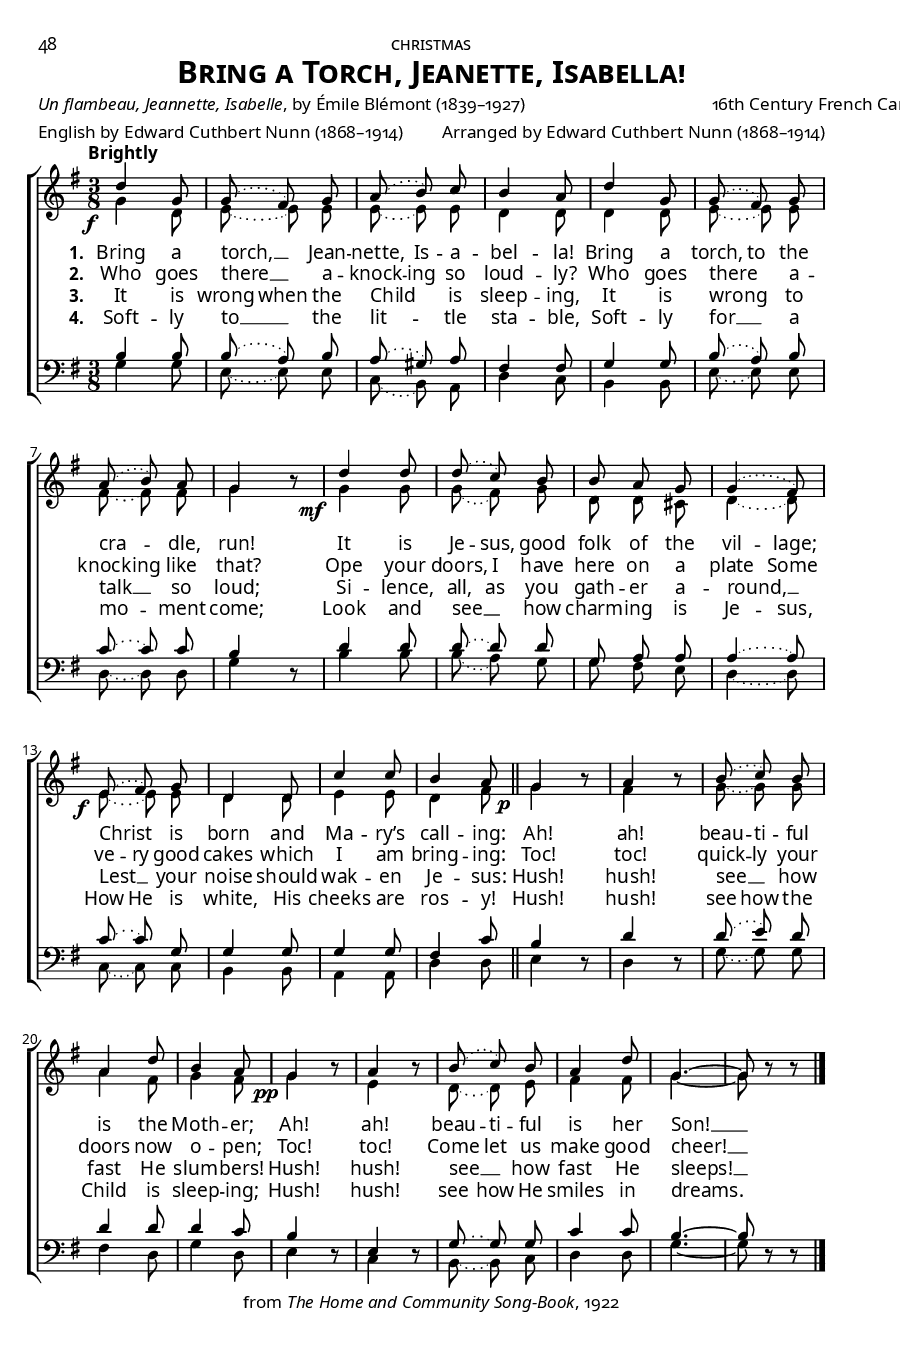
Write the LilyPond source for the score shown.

\version "2.14.2"
\include "util.ly"
\header {
  title = \markup{\override #'(font-name . "Garamond Premier Pro Semibold"){ \abs-fontsize #15 \smallCapsOldStyle"Bring a Torch, Jeanette, Isabella!"}}
  poet = \markup\concat{\italic"Un flambeau, Jeannette, Isabelle" \oldStyleNum", by Émile Blémont (1839–1927)"}
  meter = \markup\oldStyleNum"English by Edward Cuthbert Nunn (1868–1914)"
  composer = \markup\concat{\oldStyleNum"16th Century French Carol"}
  arranger = \markup\oldStyleNum"Arranged by Edward Cuthbert Nunn (1868–1914)"
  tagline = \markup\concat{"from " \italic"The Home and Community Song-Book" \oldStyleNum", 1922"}
}
\paper {
  paper-height = 9\in
  paper-width = 6\in
  indent = 0\in
  %system-system-spacing = #'((basic-distance . 10) (padding . 0))
  system-system-spacing =
    #'((basic-distance . 0)
       (minimum-distance . 0)
       (padding . -5)
       (stretchability . 100))
  ragged-last-bottom = ##f
  ragged-bottom = ##f
  two-sided = ##t
  inner-margin = 0.5\in
  outer-margin = 0.25\in
  top-margin = 0.25\in
  bottom-margin = 0.25\in
  first-page-number = #048
  print-first-page-number = ##t
  headerLine = \markup{\override #'(font-name . "Garamond Premier Pro") \smallCapsOldStyle"christmas"}
  oddHeaderMarkup = \markup\fill-line{
     \override #'(font-name . "Garamond Premier Pro")\abs-fontsize #8.5
     \combine 
        \fill-line{"" \on-the-fly #print-page-number-check-first
        \oldStylePageNum""
        }
        \fill-line{\headerLine}
  }
  evenHeaderMarkup = \markup {
     \override #'(font-name . "Garamond Premier Pro")\abs-fontsize #8.5
     \combine
        \on-the-fly #print-page-number-check-first
        \oldStylePageNum""
        \fill-line{\headerLine}
  }
}
#(set-global-staff-size 15) \paper{ #(define fonts (make-pango-font-tree "GoudyOlSt BT" "Garamond Premier Pro" "Garamond Premier Pro" (/ 15 20))) }
global = {
  \key g \major
  \time 3/8
  %\override DynamicLineSpanner #'staff-padding = #0.0
  %\override DynamicLineSpanner #'Y-extent = #'(0 . 0)
  \slurDotted
  \tieDotted
}

sopMusic = \relative c'' {
  \tempo "Brightly"
  \override DynamicText #'X-offset = #-4
  d4_\f g,8 ||
  \slurDotted g\noBeam( fis\noBeam)  g |
  a\noBeam( b\noBeam) c |
  b4 a8 |
  
  d4 g,8 |
  \slurDotted g\noBeam( fis\noBeam)  g | \break
  a\noBeam( b\noBeam) a |
  g4 b8\rest |
  
  \once\override DynamicText #'X-offset = #-5
  d4_\mf d8 |
  d8\noBeam( c\noBeam) b |
  b\noBeam a\noBeam g | 
  \slurDotted g4( fis8) | \break
  
  \once\override DynamicText #'X-offset = #-3
  e_\f\noBeam( fis\noBeam) g |
  d4 d8 |
  c'4 c8 |
  b4 a8 \bar "||"
  
  g4_\p b8\rest |
  a4 b8\rest | 
  \slurDotted b8\noBeam( c\noBeam) b | \break
  a4 d8 |
  b4 a8 |
  
  g4_\pp b8\rest |
  a4 b8\rest |
  b\noBeam( c\noBeam) b |
  a4 d8 |
  \tieSolid
  g,4.~ |
  g8 b\rest b\rest \bar "|."
}
sopWords = \lyricmode {
  
}

altoMusic = \relative c'' {
  g4 d8 |
  \slurDotted e\noBeam~ e\noBeam e |
  e\noBeam~ e\noBeam e |
  d4 d8 |
  
  d4 d8 |
  \slurDotted e\noBeam~ e\noBeam e |
  
  
  fis8\noBeam~ fis\noBeam fis8 |
  g4 s8 |
  
  g4 g8 |
  g\noBeam( fis\noBeam) g |
  d\noBeam d\noBeam cis |
  d4~ d8 |
  
  
  e8\noBeam~ e\noBeam e |
  d4 d8 |
  e4 e8 |
  d4 fis8 |
  
  g4 s8 |
  fis4 s8 |
  g\noBeam~ g\noBeam g |
  
  
  a4 fis8 |
  g4 fis8 |
  
  g4 s8 |
  e4 s8 |
  d\noBeam~ d\noBeam e |
  fis4 fis8 |
  \tieSolid
  g4.~ |
  g8 s4 \bar "|."
}
altoWords = \lyricmode {
  \dropLyricsV
  \set stanza = #"1. "
  \set ignoreMelismata = ##t
  Bring a torch, __ _ Jean -- nette, Is -- a -- bel -- la!
  Bring a torch, to the cra -- _ dle, run!
  It is Je -- sus, good folk of the vil -- lage;
  Christ _ is born and Ma -- ry’s call -- ing:
  Ah! ah! beau -- ti -- ful is the Moth -- er;
  Ah! ah! beau -- ti -- ful is her Son! __ _
}
altoWordsII = \lyricmode {
  \dropLyricsV
  \set stanza = #"2. "
  \set ignoreMelismata = ##t
  Who goes there __ _ a -- knock -- ing so loud -- ly?
  Who goes there _ a -- knock -- ing like that?
  Ope your doors, I have here on a plate
  Some ve -- ry good cakes which I am bring -- ing:
  Toc! toc! quick -- ly your doors now o -- pen;
  Toc! toc! Come let us make good cheer! __ _
}
altoWordsIII = \lyricmode {
  \dropLyricsV
  \set stanza = #"3. "
  \set ignoreMelismata = ##t
  It is wrong when the Child _ is sleep -- ing,
  It is wrong _ to talk __ _ so loud;
  Si -- lence, all, as you gath -- er a -- round, __ _
  Lest __ _ your noise should wak -- en Je -- sus:
  Hush! hush! see __ _ how fast He slum -- bers!
  Hush! hush! see __ _ how fast He sleeps! __ _
}
altoWordsIV = \lyricmode {
  \dropLyricsV
  \set stanza = #"4. "
  \set ignoreMelismata = ##t
  Soft -- ly to __ _ the lit -- _ tle sta -- ble,
  Soft -- ly for __ _ a mo -- _ ment come;
  Look and see __ _ how charm -- ing is Je -- sus,
  How He is white, His cheeks are ros -- y!
  Hush! hush! see how the Child is sleep -- ing;
  Hush! hush! see how He smiles in dreams.
%8.5x11 __
  _
}

tenorMusic = \relative c' {
  \override DynamicText #'X-offset = #-4
  b4 b8 |
  \slurDotted b8\noBeam( a\noBeam) b |
  a\noBeam( gis\noBeam) a |
  fis4 fis8 |
  
  g4 g8 |
  b8\noBeam( a\noBeam) b |
  
  
  c\noBeam~ c\noBeam c |
  b4 s8 |
  
  d4 d8 |
  d\noBeam~ d\noBeam d\noBeam |
  g,\noBeam a\noBeam a |
  a4~ a8 |
  
  
  c\noBeam~ c\noBeam g |
  g4 g8 |
  g4 g8 |
  fis4 c'8 |
  
  b4 s8 |
  d4 s8 |
  d8\noBeam( e\noBeam) d |
  
  
  d4 d8 |
  d4 c8 |
  
  b4 s8 |
  e,4 s8 |
  g8\noBeam~ g\noBeam g |
  c4 c8 |
  \tieSolid
  b4.~ |
  b8 s4 \bar "|."
  
}
tenorWords = \lyricmode {

}

bassMusic = \relative c' {
  g4 g8 |
  \slurDotted e8\noBeam~ e\noBeam e |
  c\noBeam( b\noBeam) a |
  d4 c8 |
  
  b4 b8 |
  e8\noBeam~ e\noBeam e |
  
  
  d\noBeam~ d\noBeam d |
  g4 d8\rest |
  
  b'4 b8 |
  b\noBeam( a\noBeam) g |
  g\noBeam fis\noBeam e |
  d4~ d8 |
  
  
  c\noBeam~ c\noBeam c |
  b4 b8 |
  a4 a8 |
  d4 d8 |
  
  e4 d8\rest |
  d4 d8\rest |
  g\noBeam~ g\noBeam g |
  
  
  fis4 d8 |
  g4 d8 |
  
  e4 d8\rest |
  c4 d8\rest |
  b\noBeam~ b\noBeam c |
  d4 d8 |
  \tieSolid
  g4.~ |
  g8 d\rest d\rest \bar "|."
}
bassWords = \lyricmode {

}

\score {
  <<
   \new ChoirStaff <<
%    \new Lyrics = sopranos \with { \override VerticalAxisGroup #'nonstaff-relatedstaff-spacing = #'((basic-distance . 1)) }
    \new Staff = women <<
      \new Voice = "sopranos" { \voiceOne << \global \sopMusic >> }
      \new Voice = "altos" { \voiceTwo << \global \altoMusic >> }
    >>
    \new Lyrics \with { alignAboveContext = #"women" \override VerticalAxisGroup #'nonstaff-relatedstaff-spacing = #'((basic-distance . 1))} \lyricsto "sopranos" \sopWords
    \new Lyrics = "altosIV"  \with { alignBelowContext = #"women" 
      %\override VerticalAxisGroup #'nonstaff-relatedstaff-spacing = #'((basic-distance . 1))
      } \lyricsto "sopranos" \altoWordsIV
    \new Lyrics = "altosIII"  \with { alignBelowContext = #"women" 
      %\override VerticalAxisGroup #'nonstaff-relatedstaff-spacing = #'((basic-distance . 1))
      } \lyricsto "sopranos" \altoWordsIII
    \new Lyrics = "altosII"  \with { alignBelowContext = #"women" 
      %\override VerticalAxisGroup #'nonstaff-relatedstaff-spacing = #'((basic-distance . 1))
      } \lyricsto "sopranos" \altoWordsII
    \new Lyrics = "altos"  \with { alignBelowContext = #"women" 
      %\override VerticalAxisGroup #'nonstaff-relatedstaff-spacing = #'((basic-distance . 1))
      } \lyricsto "sopranos" \altoWords
   \new Staff = men <<
      \clef bass
      \new Voice = "tenors" { \voiceOne << \global \tenorMusic >> }
      \new Voice = "basses" { \voiceTwo << \global \bassMusic >> }
    >>
    \new Lyrics \with { alignAboveContext = #"men" \override VerticalAxisGroup #'nonstaff-relatedstaff-spacing = #'((basic-distance . 1)) } \lyricsto "tenors" \tenorWords
    \new Lyrics \with { alignBelowContext = #"men" \override VerticalAxisGroup #'nonstaff-relatedstaff-spacing = #'((basic-distance . 1)) } \lyricsto "basses" \bassWords
  >>
%    \new PianoStaff << \new Staff { \new Voice { \pianoRH } } \new Staff { \clef "bass" \pianoLH } >>
  >>
  \layout {
    \context {
      \Score
      %\override SpacingSpanner #'base-shortest-duration = #(ly:make-moment 1 8)
      %\override SpacingSpanner #'common-shortest-duration = #(ly:make-moment 1 4)
    }
    \context {
      % Remove all empty staves
      % \Staff \RemoveEmptyStaves \override VerticalAxisGroup #'remove-first = ##t
    }
    \context {
      \Lyrics
      \override LyricText #'X-offset = #center-on-word
    }
  }
  \midi {
    \tempo 4 = 90
    \set Staff.midiInstrument = "flute"
  
    \context {
      \Voice
      \remove "Dynamic_performer"
    }
  }
}
